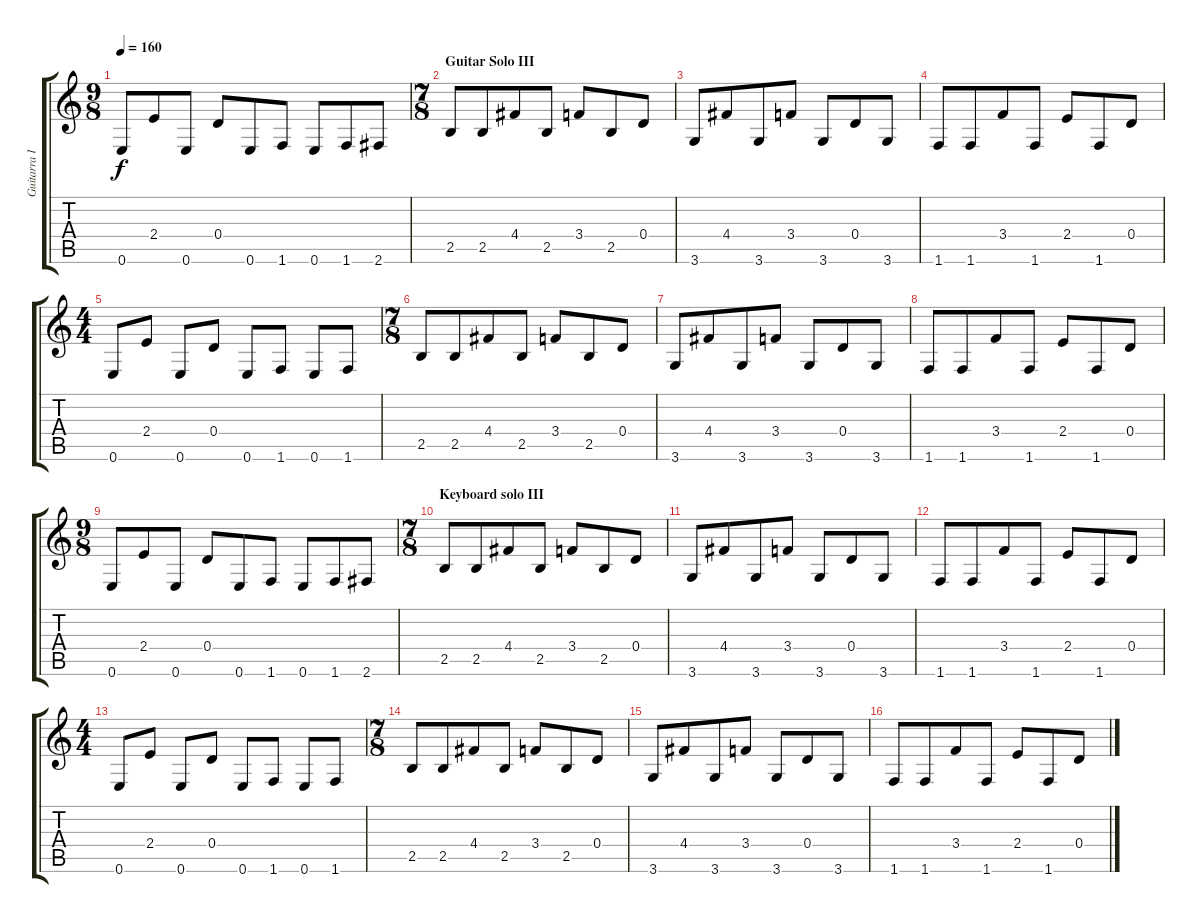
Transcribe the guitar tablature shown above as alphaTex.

\track ("Guitarra I" "Guitarra I") {instrument distortionguitar}
\staff {score tabs}
\tuning (E4 B3 G3 D3 A2 E2) {hide}
\ts (9 8)
\tempo 160
\clef g2
\ks c
0.6.8{dy f} 2.4.8 0.6.8 0.4.8 0.6.8 1.6.8 0.6.8 1.6.8 2.6.8 |
\ts (7 8)
\section ("" "Guitar Solo III")
2.5.8{instrument overdrivenguitar} 2.5.8 4.4.8 2.5.8 3.4.8 2.5.8 0.4.8 |
3.6.8 4.4.8 3.6.8 3.4.8 3.6.8 0.4.8 3.6.8 |
1.6.8 1.6.8 3.4.8 1.6.8 2.4.8 1.6.8 0.4.8 |
\ts (4 4)
0.6.8 2.4.8 0.6.8 0.4.8 0.6.8 1.6.8 0.6.8 1.6.8 |
\ts (7 8)
2.5.8{instrument overdrivenguitar} 2.5.8 4.4.8 2.5.8 3.4.8 2.5.8 0.4.8 |
3.6.8 4.4.8 3.6.8 3.4.8 3.6.8 0.4.8 3.6.8 |
1.6.8 1.6.8 3.4.8 1.6.8 2.4.8 1.6.8 0.4.8 |
\ts (9 8)
0.6.8 2.4.8 0.6.8 0.4.8 0.6.8 1.6.8 0.6.8 1.6.8 2.6.8 |
\ts (7 8)
\section ("" "Keyboard solo III")
2.5.8{instrument overdrivenguitar} 2.5.8 4.4.8 2.5.8 3.4.8 2.5.8 0.4.8 |
3.6.8 4.4.8 3.6.8 3.4.8 3.6.8 0.4.8 3.6.8 |
1.6.8 1.6.8 3.4.8 1.6.8 2.4.8 1.6.8 0.4.8 |
\ts (4 4)
0.6.8 2.4.8 0.6.8 0.4.8 0.6.8 1.6.8 0.6.8 1.6.8 |
\ts (7 8)
2.5.8{instrument overdrivenguitar} 2.5.8 4.4.8 2.5.8 3.4.8 2.5.8 0.4.8 |
3.6.8 4.4.8 3.6.8 3.4.8 3.6.8 0.4.8 3.6.8 |
1.6.8 1.6.8 3.4.8 1.6.8 2.4.8 1.6.8 0.4.8
